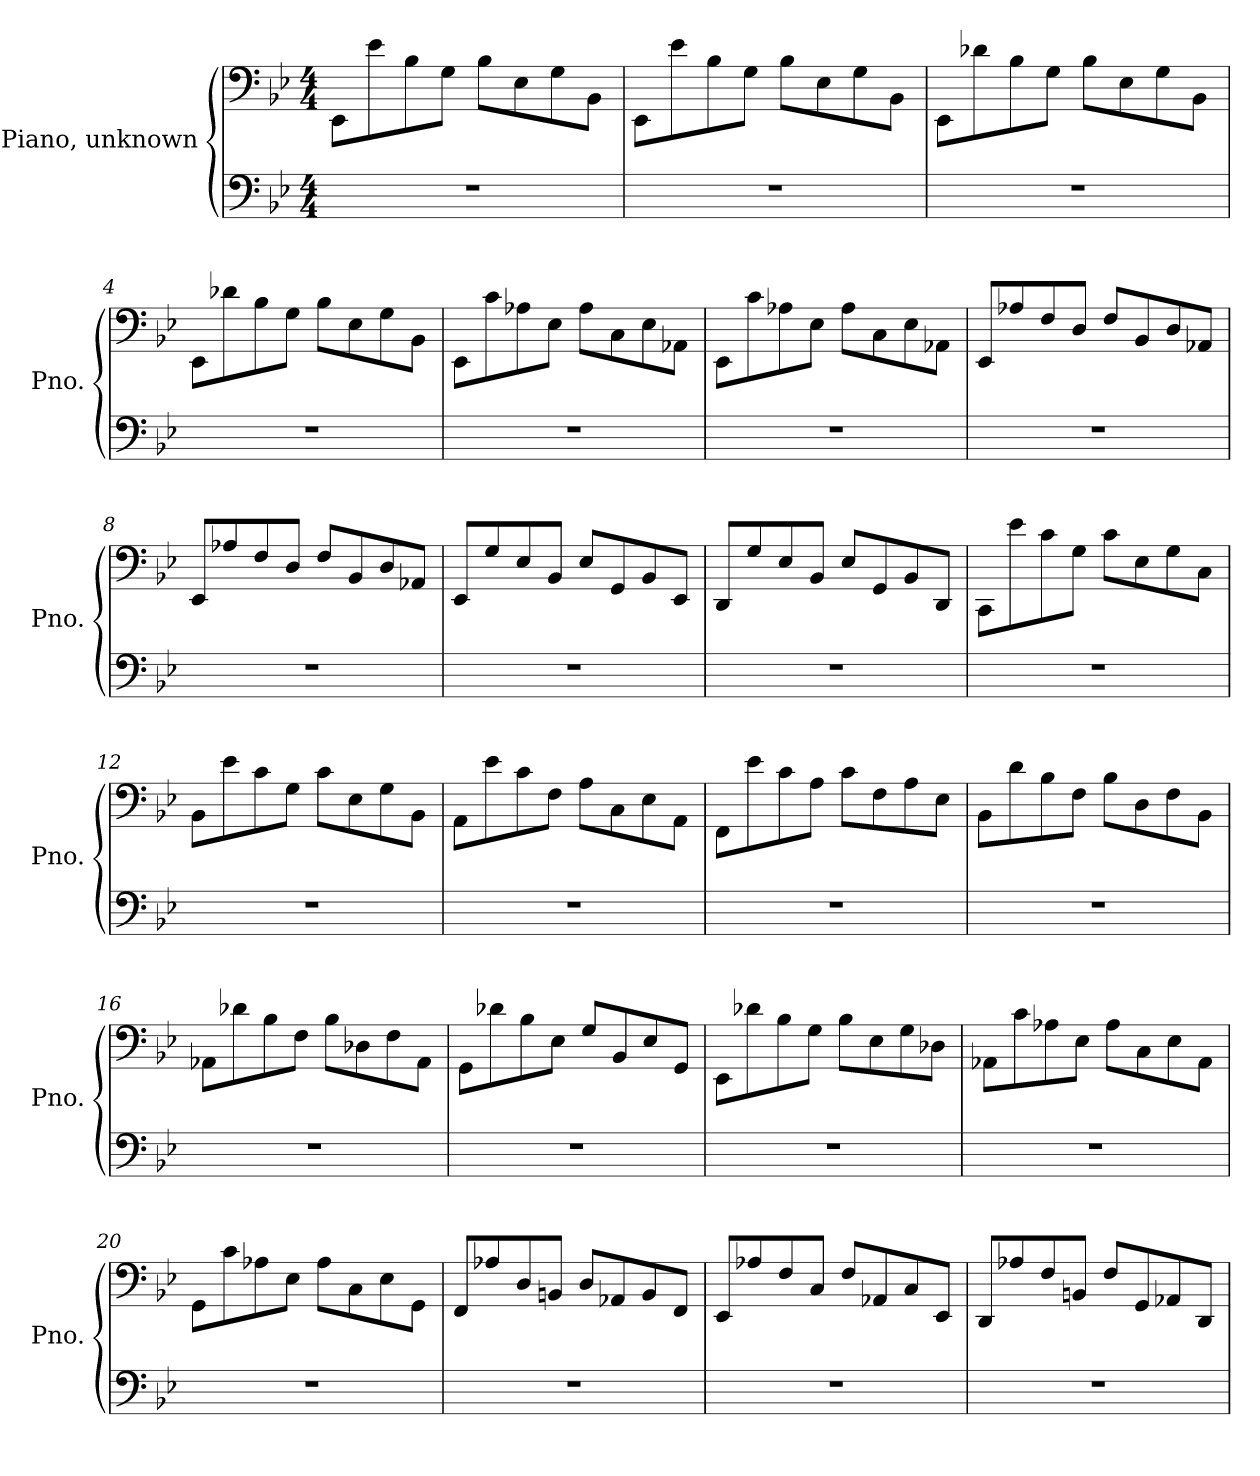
**kern	**kern
*part1	*part1
*staff2	*staff1
*I"Piano, unknown	*
*I'Pno.	*
*clefF4	*clefF4
*k[b-e-]	*k[b-e-]
*M4/4	*M4/4
*MM120	*MM120
=1	=1
1r	8EE-\L
.	8e-\
.	8B-\
.	8G\J
.	8B-\L
.	8E-\
.	8G\
.	8BB-\J
=2	=2
1r	8EE-\L
.	8e-\
.	8B-\
.	8G\J
.	8B-\L
.	8E-\
.	8G\
.	8BB-\J
=3	=3
1r	8EE-\L
.	8d-X\
.	8B-\
.	8G\J
.	8B-\L
.	8E-\
.	8G\
.	8BB-\J
=4	=4
1r	8EE-\L
.	8d-X\
.	8B-\
.	8G\J
.	8B-\L
.	8E-\
.	8G\
.	8BB-\J
!!LO:LB:g=z
=5	=5
1r	8EE-\L
.	8c\
.	8A-X\
.	8E-\J
.	8A-\L
.	8C\
.	8E-\
.	8AA-X\J
=6	=6
1r	8EE-\L
.	8c\
.	8A-X\
.	8E-\J
.	8A-\L
.	8C\
.	8E-\
.	8AA-X\J
=7	=7
1r	8EE-/L
.	8A-X/
.	8F/
.	8D/J
.	8F/L
.	8BB-/
.	8D/
.	8AA-X/J
=8	=8
1r	8EE-/L
.	8A-X/
.	8F/
.	8D/J
.	8F/L
.	8BB-/
.	8D/
.	8AA-X/J
!!LO:LB:g=z
=9	=9
1r	8EE-/L
.	8G/
.	8E-/
.	8BB-/J
.	8E-/L
.	8GG/
.	8BB-/
.	8EE-/J
=10	=10
1r	8DD/L
.	8G/
.	8E-/
.	8BB-/J
.	8E-/L
.	8GG/
.	8BB-/
.	8DD/J
=11	=11
1r	8CC\L
.	8e-\
.	8c\
.	8G\J
.	8c\L
.	8E-\
.	8G\
.	8C\J
=12	=12
1r	8BB-\L
.	8e-\
.	8c\
.	8G\J
.	8c\L
.	8E-\
.	8G\
.	8BB-\J
=13	=13
1r	8AA\L
.	8e-\
.	8c\
.	8F\J
.	8A\L
.	8C\
.	8E-\
.	8AA\J
!!LO:LB:g=z
=14	=14
1r	8FF\L
.	8e-\
.	8c\
.	8A\J
.	8c\L
.	8F\
.	8A\
.	8E-\J
=15	=15
1r	8BB-\L
.	8d\
.	8B-\
.	8F\J
.	8B-\L
.	8D\
.	8F\
.	8BB-\J
=16	=16
1r	8AA-X\L
.	8d-X\
.	8B-\
.	8F\J
.	8B-\L
.	8D-X\
.	8F\
.	8AA-\J
=17	=17
1r	8GG\L
.	8d-X\
.	8B-\
.	8E-\J
.	8G/L
.	8BB-/
.	8E-/
.	8GG/J
!!LO:LB:g=z
=18	=18
1r	8EE-\L
.	8d-X\
.	8B-\
.	8G\J
.	8B-\L
.	8E-\
.	8G\
.	8D-X\J
=19	=19
1r	8AA-X\L
.	8c\
.	8A-X\
.	8E-\J
.	8A-\L
.	8C\
.	8E-\
.	8AA-\J
=20	=20
1r	8GG\L
.	8c\
.	8A-X\
.	8E-\J
.	8A-\L
.	8C\
.	8E-\
.	8GG\J
=21	=21
1r	8FF/L
.	8A-X/
.	8D/
.	8BBn/J
.	8D/L
.	8AA-X/
.	8BB/
.	8FF/J
!!LO:LB:g=z
=22	=22
1r	8EE-/L
.	8A-X/
.	8F/
.	8C/J
.	8F/L
.	8AA-X/
.	8C/
.	8EE-/J
=23	=23
1r	8DD/L
.	8A-X/
.	8F/
.	8BBn/J
.	8F/L
.	8GG/
.	8AA-X/
.	8DD/J
=	=
*-	*-
